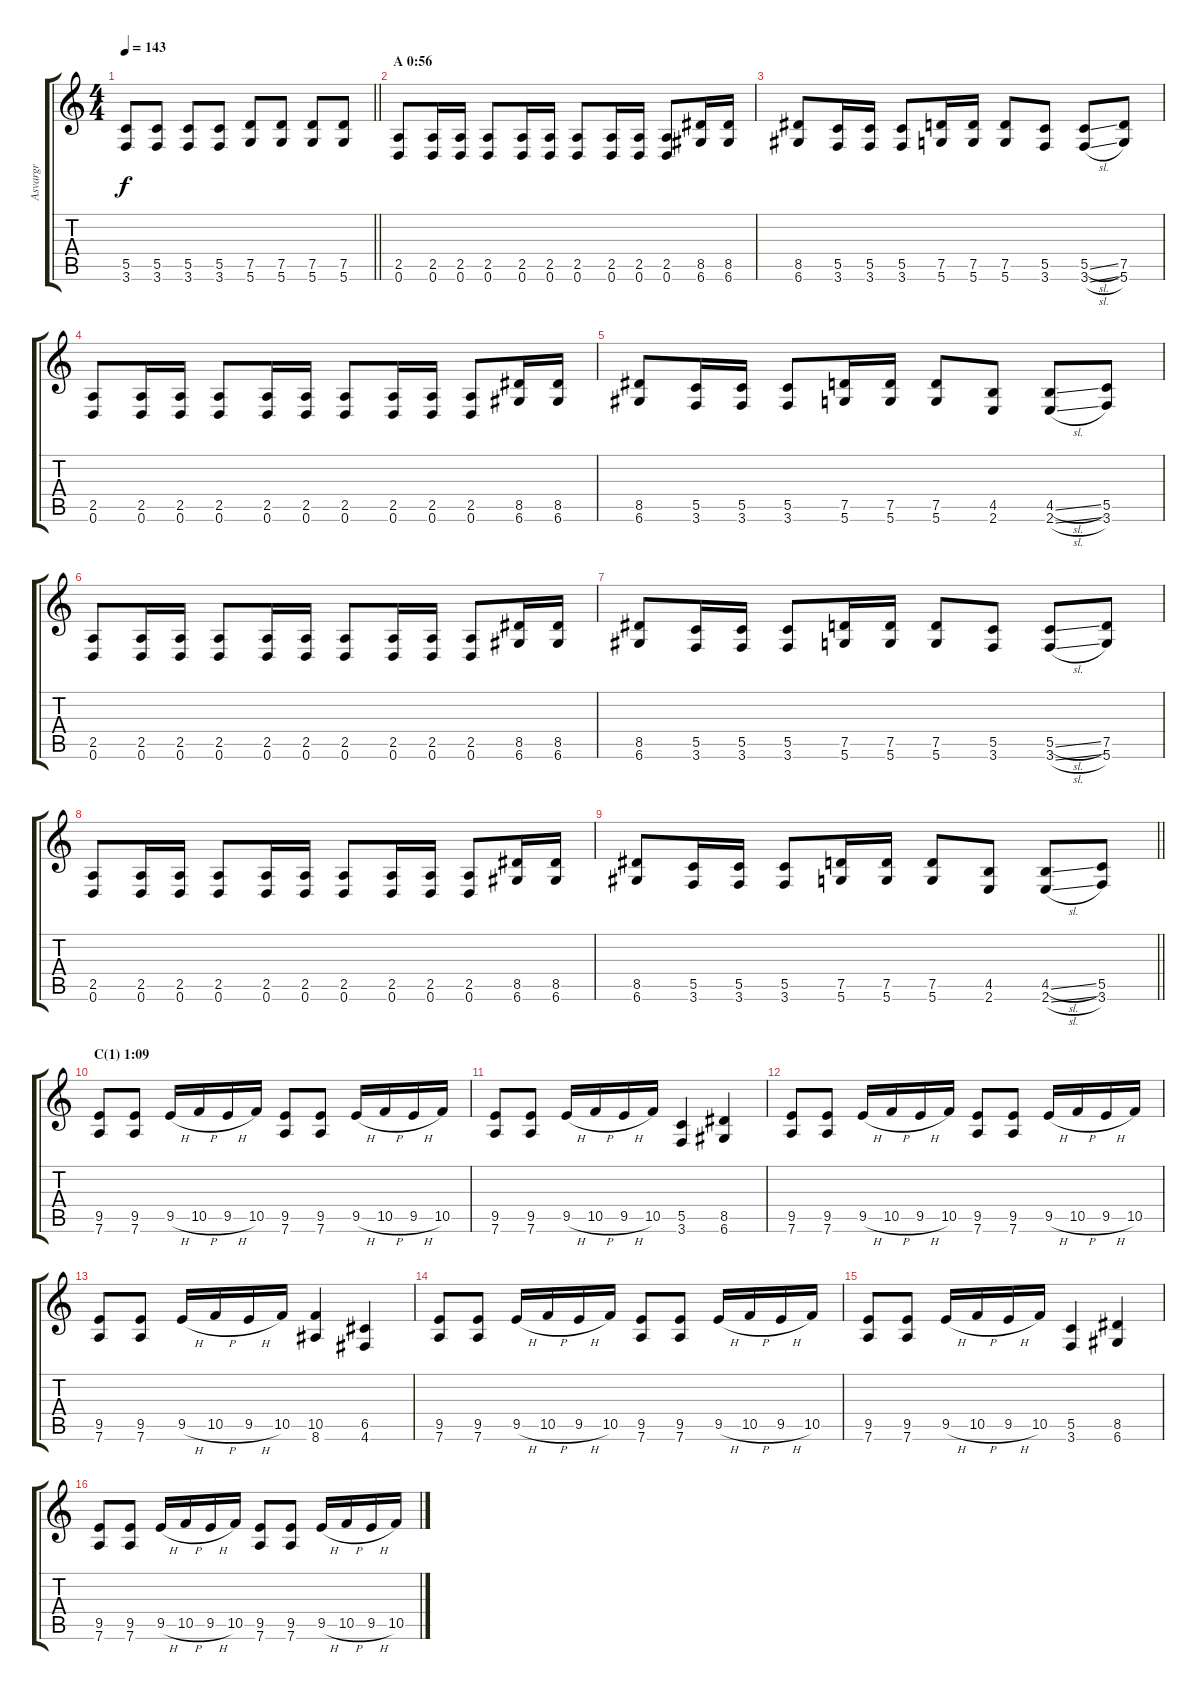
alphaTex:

\track ("Asvargr" "Asvargr") {instrument distortionguitar}
\staff {score tabs}
\tuning (D4 A3 F3 C3 G2 D2) {hide}
\ts (4 4)
\tempo 143
\clef g2
\barLineRight lightlight
\ks c
(5.5 3.6).8{dy f} (5.5 3.6).8 (5.5 3.6).8 (5.5 3.6).8 (7.5 5.6).8 (7.5 5.6).8 (7.5 5.6).8 (7.5 5.6).8 |
\section ("" "A 0:56")
(2.5 0.6).8 (2.5 0.6).16 (2.5 0.6).16 (2.5 0.6).8 (2.5 0.6).16 (2.5 0.6).16 (2.5 0.6).8 (2.5 0.6).16 (2.5 0.6).16 (2.5 0.6).8 (8.5 6.6).16 (8.5 6.6).16 |
(8.5 6.6).8 (5.5 3.6).16 (5.5 3.6).16 (5.5 3.6).8 (7.5 5.6).16 (7.5 5.6).16 (7.5 5.6).8 (5.5 3.6).8 (5.5{sl} 3.6{sl}).8 (7.5 5.6).8 |
(2.5 0.6).8 (2.5 0.6).16 (2.5 0.6).16 (2.5 0.6).8 (2.5 0.6).16 (2.5 0.6).16 (2.5 0.6).8 (2.5 0.6).16 (2.5 0.6).16 (2.5 0.6).8 (8.5 6.6).16 (8.5 6.6).16 |
(8.5 6.6).8 (5.5 3.6).16 (5.5 3.6).16 (5.5 3.6).8 (7.5 5.6).16 (7.5 5.6).16 (7.5 5.6).8 (4.5 2.6).8 (4.5{sl} 2.6{sl}).8 (5.5 3.6).8 |
(2.5 0.6).8 (2.5 0.6).16 (2.5 0.6).16 (2.5 0.6).8 (2.5 0.6).16 (2.5 0.6).16 (2.5 0.6).8 (2.5 0.6).16 (2.5 0.6).16 (2.5 0.6).8 (8.5 6.6).16 (8.5 6.6).16 |
(8.5 6.6).8 (5.5 3.6).16 (5.5 3.6).16 (5.5 3.6).8 (7.5 5.6).16 (7.5 5.6).16 (7.5 5.6).8 (5.5 3.6).8 (5.5{sl} 3.6{sl}).8 (7.5 5.6).8 |
(2.5 0.6).8 (2.5 0.6).16 (2.5 0.6).16 (2.5 0.6).8 (2.5 0.6).16 (2.5 0.6).16 (2.5 0.6).8 (2.5 0.6).16 (2.5 0.6).16 (2.5 0.6).8 (8.5 6.6).16 (8.5 6.6).16 |
\barLineRight lightlight
(8.5 6.6).8 (5.5 3.6).16 (5.5 3.6).16 (5.5 3.6).8 (7.5 5.6).16 (7.5 5.6).16 (7.5 5.6).8 (4.5 2.6).8 (4.5{sl} 2.6{sl}).8 (5.5 3.6).8 |
\section ("" "C(1) 1:09")
(9.5 7.6).8 (9.5 7.6).8 9.5{h}.16 10.5{h}.16 9.5{h}.16 10.5.16 (9.5 7.6).8 (9.5 7.6).8 9.5{h}.16 10.5{h}.16 9.5{h}.16 10.5.16 |
(9.5 7.6).8 (9.5 7.6).8 9.5{h}.16 10.5{h}.16 9.5{h}.16 10.5.16 (5.5 3.6).4 (8.5 6.6).4 |
(9.5 7.6).8 (9.5 7.6).8 9.5{h}.16 10.5{h}.16 9.5{h}.16 10.5.16 (9.5 7.6).8 (9.5 7.6).8 9.5{h}.16 10.5{h}.16 9.5{h}.16 10.5.16 |
(9.5 7.6).8 (9.5 7.6).8 9.5{h}.16 10.5{h}.16 9.5{h}.16 10.5.16 (10.5 8.6).4 (6.5 4.6).4 |
(9.5 7.6).8 (9.5 7.6).8 9.5{h}.16 10.5{h}.16 9.5{h}.16 10.5.16 (9.5 7.6).8 (9.5 7.6).8 9.5{h}.16 10.5{h}.16 9.5{h}.16 10.5.16 |
(9.5 7.6).8 (9.5 7.6).8 9.5{h}.16 10.5{h}.16 9.5{h}.16 10.5.16 (5.5 3.6).4 (8.5 6.6).4 |
(9.5 7.6).8 (9.5 7.6).8 9.5{h}.16 10.5{h}.16 9.5{h}.16 10.5.16 (9.5 7.6).8 (9.5 7.6).8 9.5{h}.16 10.5{h}.16 9.5{h}.16 10.5.16
